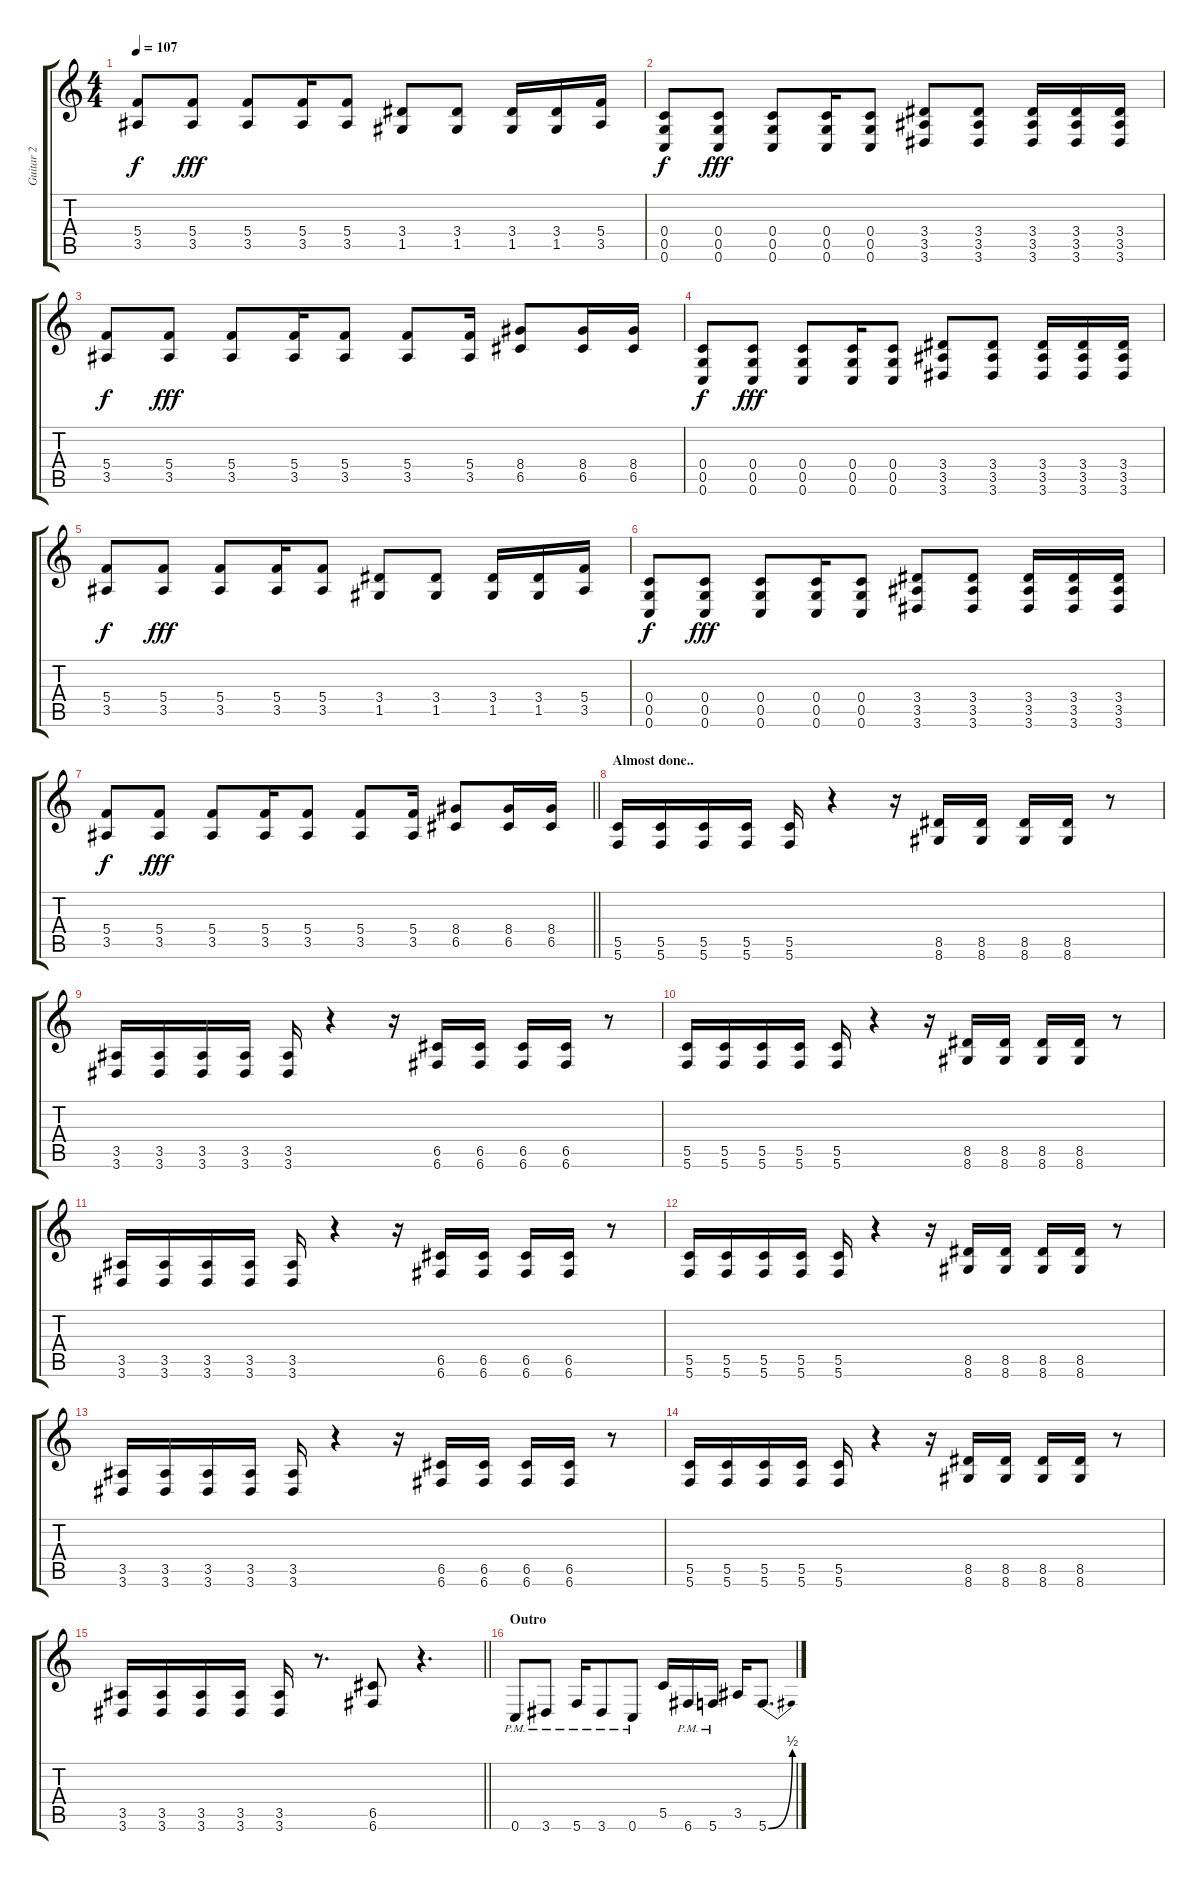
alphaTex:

\track ("Guitar 2" "Guitar 2") {instrument overdrivenguitar}
\staff {score tabs}
\tuning (D4 A3 F3 C3 G2 C2) {hide}
\ts (4 4)
\tempo 107
\clef g2
\ks c
(5.4 3.5).8{dy f} (5.4 3.5).8{dy fff} (5.4 3.5).8 (5.4 3.5).16 (5.4 3.5).8 (3.4 1.5).8 (3.4 1.5).8 (3.4 1.5).16 (3.4 1.5).16 (5.4 3.5).16 |
(0.4 0.5 0.6).8{dy f} (0.4 0.5 0.6).8{dy fff} (0.4 0.5 0.6).8 (0.4 0.5 0.6).16 (0.4 0.5 0.6).8 (3.4 3.5 3.6).8 (3.4 3.5 3.6).8 (3.4 3.5 3.6).16 (3.4 3.5 3.6).16 (3.4 3.5 3.6).16 |
(5.4 3.5).8{dy f} (5.4 3.5).8{dy fff} (5.4 3.5).8 (5.4 3.5).16 (5.4 3.5).8 (5.4 3.5).8 (5.4 3.5).16 (8.4 6.5).8 (8.4 6.5).16 (8.4 6.5).16 |
(0.4 0.5 0.6).8{dy f} (0.4 0.5 0.6).8{dy fff} (0.4 0.5 0.6).8 (0.4 0.5 0.6).16 (0.4 0.5 0.6).8 (3.4 3.5 3.6).8 (3.4 3.5 3.6).8 (3.4 3.5 3.6).16 (3.4 3.5 3.6).16 (3.4 3.5 3.6).16 |
(5.4 3.5).8{dy f} (5.4 3.5).8{dy fff} (5.4 3.5).8 (5.4 3.5).16 (5.4 3.5).8 (3.4 1.5).8 (3.4 1.5).8 (3.4 1.5).16 (3.4 1.5).16 (5.4 3.5).16 |
(0.4 0.5 0.6).8{dy f} (0.4 0.5 0.6).8{dy fff} (0.4 0.5 0.6).8 (0.4 0.5 0.6).16 (0.4 0.5 0.6).8 (3.4 3.5 3.6).8 (3.4 3.5 3.6).8 (3.4 3.5 3.6).16 (3.4 3.5 3.6).16 (3.4 3.5 3.6).16 |
\barLineRight lightlight
(5.4 3.5).8{dy f} (5.4 3.5).8{dy fff} (5.4 3.5).8 (5.4 3.5).16 (5.4 3.5).8 (5.4 3.5).8 (5.4 3.5).16 (8.4 6.5).8 (8.4 6.5).16 (8.4 6.5).16 |
\section ("" "Almost done..")
(5.5 5.6).16 (5.5 5.6).16 (5.5 5.6).16 (5.5 5.6).16 (5.5 5.6).16 r.4 r.16 (8.5 8.6).16 (8.5 8.6).16 (8.5 8.6).16 (8.5 8.6).16 r.8 |
(3.5 3.6).16 (3.5 3.6).16 (3.5 3.6).16 (3.5 3.6).16 (3.5 3.6).16 r.4 r.16 (6.5 6.6).16 (6.5 6.6).16 (6.5 6.6).16 (6.5 6.6).16 r.8 |
(5.5 5.6).16 (5.5 5.6).16 (5.5 5.6).16 (5.5 5.6).16 (5.5 5.6).16 r.4 r.16 (8.5 8.6).16 (8.5 8.6).16 (8.5 8.6).16 (8.5 8.6).16 r.8 |
(3.5 3.6).16 (3.5 3.6).16 (3.5 3.6).16 (3.5 3.6).16 (3.5 3.6).16 r.4 r.16 (6.5 6.6).16 (6.5 6.6).16 (6.5 6.6).16 (6.5 6.6).16 r.8 |
(5.5 5.6).16 (5.5 5.6).16 (5.5 5.6).16 (5.5 5.6).16 (5.5 5.6).16 r.4 r.16 (8.5 8.6).16 (8.5 8.6).16 (8.5 8.6).16 (8.5 8.6).16 r.8 |
(3.5 3.6).16 (3.5 3.6).16 (3.5 3.6).16 (3.5 3.6).16 (3.5 3.6).16 r.4 r.16 (6.5 6.6).16 (6.5 6.6).16 (6.5 6.6).16 (6.5 6.6).16 r.8 |
(5.5 5.6).16 (5.5 5.6).16 (5.5 5.6).16 (5.5 5.6).16 (5.5 5.6).16 r.4 r.16 (8.5 8.6).16 (8.5 8.6).16 (8.5 8.6).16 (8.5 8.6).16 r.8 |
\barLineRight lightlight
(3.5 3.6).16 (3.5 3.6).16 (3.5 3.6).16 (3.5 3.6).16 (3.5 3.6).16 r.8{d} (6.5 6.6).8 r.4{d} |
\section ("" "Outro")
0.6{pm}.8 3.6{pm}.8 5.6{pm}.16 3.6{pm}.8 0.6{pm}.8 5.5.16 6.6{pm}.16 5.6{pm}.16 3.5.16 5.6{be (bend 0 0 60 2)}.8{d}
